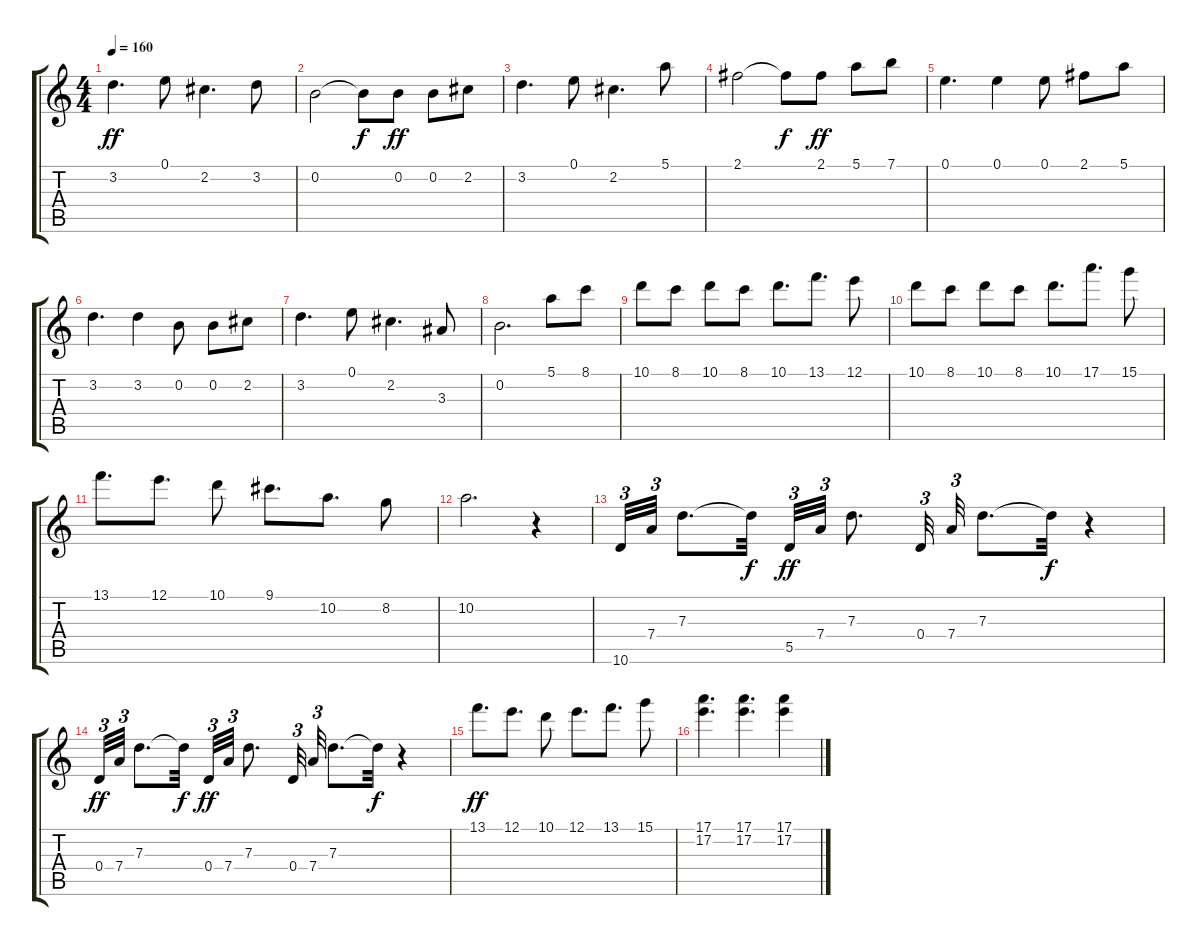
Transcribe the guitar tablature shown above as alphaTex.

\track "" {instrument electricguitarclean}
\staff {score tabs}
\tuning (E4 B3 G3 D3 A2 E2) {hide}
\ts (4 4)
\tempo 160
\clef g2
\ks c
3.2.4{d dy ff} 0.1.8 2.2.4{d} 3.2.8 |
0.2.2 0.2{t}.8{dy f} 0.2.8{dy ff} 0.2.8 2.2.8 |
3.2.4{d} 0.1.8 2.2.4{d} 5.1.8 |
2.1.2 2.1{t}.8{dy f} 2.1.8{dy ff} 5.1.8 7.1.8 |
0.1.4{d} 0.1.4 0.1.8 2.1.8 5.1.8 |
3.2.4{d} 3.2.4 0.2.8 0.2.8 2.2.8 |
3.2.4{d} 0.1.8 2.2.4{d} 3.3.8 |
0.2.2{d} 5.1.8 8.1.8 |
10.1.8 8.1.8 10.1.8 8.1.8 10.1.8{d} 13.1.8{d} 12.1.8 |
10.1.8 8.1.8 10.1.8 8.1.8 10.1.8{d} 17.1.8{d} 15.1.8 |
13.1.8{d} 12.1.8{d} 10.1.8 9.1.8{d} 10.2.8{d} 8.2.8 |
10.2.2{d} r.4 |
10.6.32{tu (3 2)} 7.4.32{tu (3 2)} 7.3.8{d} 7.3{t}.32{dy f} 5.5.32{tu (3 2) dy ff} 7.4.32{tu (3 2)} 7.3.8{d} 0.4.32{tu (3 2)} 7.4.32{tu (3 2)} 7.3.8{d} 7.3{t}.32{dy f} r.4 |
0.4.32{tu (3 2) dy ff} 7.4.32{tu (3 2)} 7.3.8{d} 7.3{t}.32{dy f} 0.4.32{tu (3 2) dy ff} 7.4.32{tu (3 2)} 7.3.8{d} 0.4.32{tu (3 2)} 7.4.32{tu (3 2)} 7.3.8{d} 7.3{t}.32{dy f} r.4 |
13.1.8{d dy ff} 12.1.8{d} 10.1.8 12.1.8{d} 13.1.8{d} 15.1.8 |
(17.1 17.2).4{d} (17.1 17.2).4{d} (17.1 17.2).4
